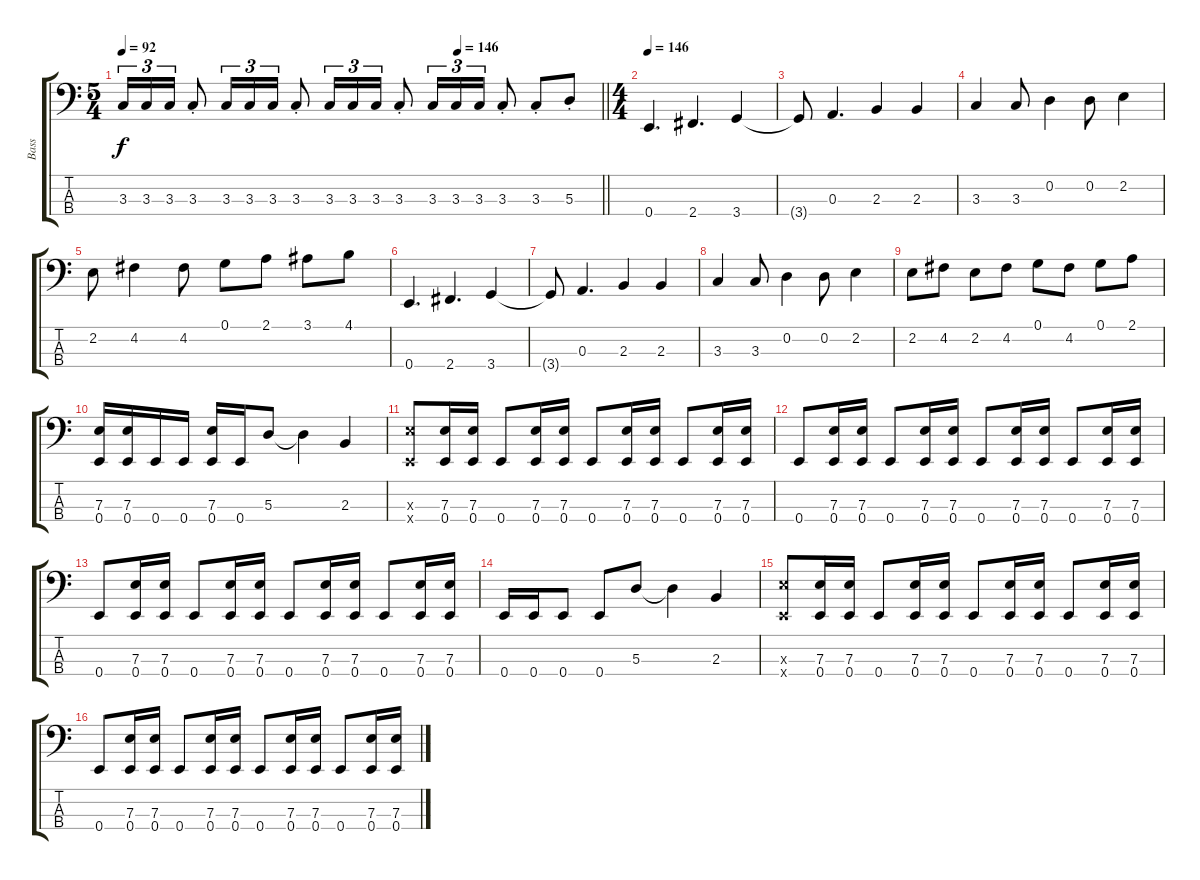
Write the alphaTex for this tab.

\track ("Bass" "Bass") {instrument electricbasspick}
\staff {score tabs}
\tuning (G2 D2 A1 E1) {hide}
\ts (5 4)
\tempo 92
\tempo (146 0.7)
\clef f4
\barLineRight lightlight
\ks c
3.3.16{tu (3 2) dy f} 3.3.16{tu (3 2)} 3.3.16{tu (3 2)} 3.3{st}.8 3.3.16{tu (3 2)} 3.3.16{tu (3 2)} 3.3.16{tu (3 2)} 3.3{st}.8 3.3.16{tu (3 2)} 3.3.16{tu (3 2)} 3.3.16{tu (3 2)} 3.3{st}.8 3.3.16{tu (3 2)} 3.3.16{tu (3 2)} 3.3.16{tu (3 2)} 3.3{st}.8 3.3{st}.8 5.3{st}.8 |
\ts (4 4)
\tempo 146
0.4.4{d} 2.4.4{d} 3.4.4 |
3.4{t}.8 0.3.4{d} 2.3.4 2.3.4 |
3.3.4 3.3.8 0.2.4 0.2.8 2.2.4 |
2.2.8 4.2.4 4.2.8 0.1.8 2.1.8 3.1.8 4.1.8 |
0.4.4{d} 2.4.4{d} 3.4.4 |
3.4{t}.8 0.3.4{d} 2.3.4 2.3.4 |
3.3.4 3.3.8 0.2.4 0.2.8 2.2.4 |
2.2.8 4.2.8 2.2.8 4.2.8 0.1.8 4.2.8 0.1.8 2.1.8 |
(7.3 0.4).16 (7.3 0.4).16 0.4.16 0.4.16 (7.3 0.4).16 0.4.16 5.3.8 5.3{t}.4 2.3.4 |
(7.3{x} 0.4{x}).8 (7.3 0.4).16 (7.3 0.4).16 0.4.8 (7.3 0.4).16 (7.3 0.4).16 0.4.8 (7.3 0.4).16 (7.3 0.4).16 0.4.8 (7.3 0.4).16 (7.3 0.4).16 |
0.4.8 (7.3 0.4).16 (7.3 0.4).16 0.4.8 (7.3 0.4).16 (7.3 0.4).16 0.4.8 (7.3 0.4).16 (7.3 0.4).16 0.4.8 (7.3 0.4).16 (7.3 0.4).16 |
0.4.8 (7.3 0.4).16 (7.3 0.4).16 0.4.8 (7.3 0.4).16 (7.3 0.4).16 0.4.8 (7.3 0.4).16 (7.3 0.4).16 0.4.8 (7.3 0.4).16 (7.3 0.4).16 |
0.4.16 0.4.16 0.4.8 0.4.8 5.3.8 5.3{t}.4 2.3.4 |
(7.3{x} 0.4{x}).8 (7.3 0.4).16 (7.3 0.4).16 0.4.8 (7.3 0.4).16 (7.3 0.4).16 0.4.8 (7.3 0.4).16 (7.3 0.4).16 0.4.8 (7.3 0.4).16 (7.3 0.4).16 |
0.4.8 (7.3 0.4).16 (7.3 0.4).16 0.4.8 (7.3 0.4).16 (7.3 0.4).16 0.4.8 (7.3 0.4).16 (7.3 0.4).16 0.4.8 (7.3 0.4).16 (7.3 0.4).16
